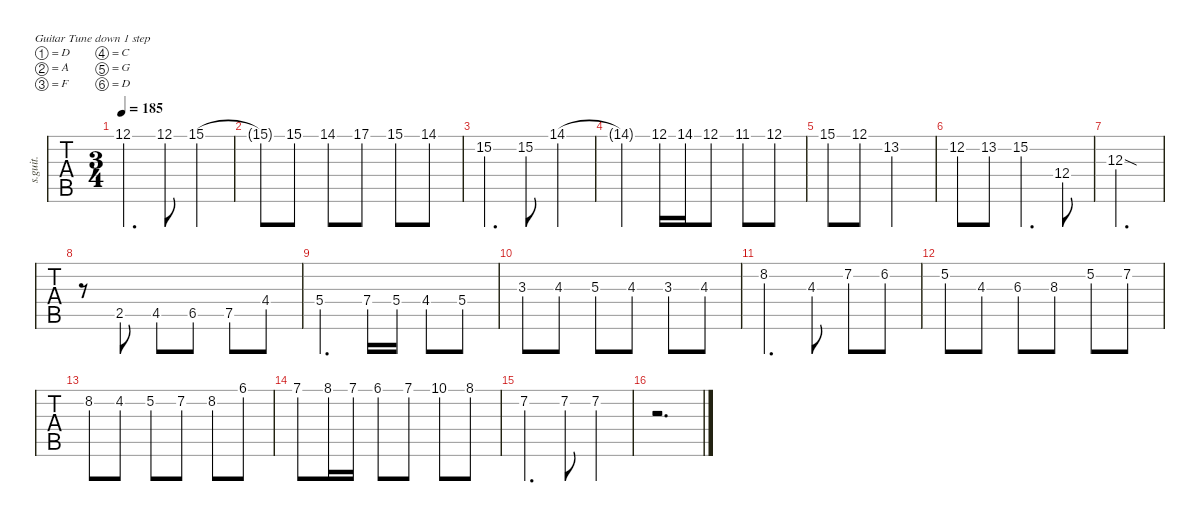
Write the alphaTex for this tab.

\defaultSystemsLayout 4
\hideDynamics
\bracketExtendMode nobrackets
\otherSystemsTrackNameOrientation horizontal
\track ("Lead" "s.guit.") {instrument acousticguitarsteel}
\staff {tabs}
\tuning (D4 A3 F3 C3 G2 D2)
\ts (3 4)
\tempo 185
\clef g2
\ks c
12.1.4{d dy f} 12.1.8 15.1.4 |
15.1{t}.8 15.1.8 14.1.8 17.1.8 15.1.8 14.1.8 |
15.2.4{d} 15.2.8 14.1.4 |
14.1{t}.4 12.1.16 14.1.16 12.1.8 11.1{acc #}.8 12.1.8 |
15.1.8 12.1.8 13.2{acc #}.2 |
12.2.8 13.2{acc #}.8 15.2.4{d} 12.4.8 |
12.3{sod}.2{d} |
r.8 2.5.8 4.5.8 6.5{acc #}.8 7.5.8 4.4.8 |
5.4.4{d} 7.4.16 5.4.16 4.4.8 5.4.8 |
3.3{acc #}.8 4.3.8 5.3{acc #}.8 4.3.8 3.3{acc #}.8 4.3.8 |
8.2.4{d} 4.3.8 7.2.8 6.2{acc #}.8 |
5.2.8 4.3.8 6.3.8 8.3{acc #}.8 5.2.8 7.2.8 |
8.2.8 4.2{acc #}.8 5.2.8 7.2.8 8.2.8 6.1{acc #}.8 |
7.1.8 8.1{acc #}.16 7.1.16 6.1{acc #}.8 7.1.8 10.1.8 8.1{acc #}.8 |
7.2.4{d} 7.2.8 7.2.4 |
r.2{d}
